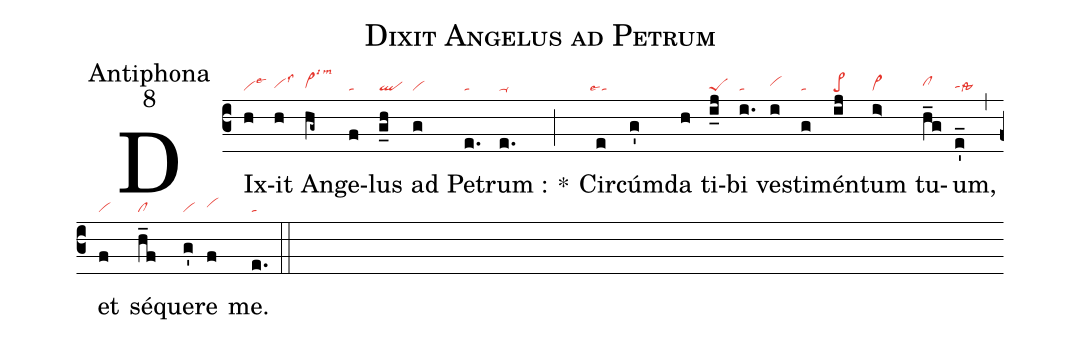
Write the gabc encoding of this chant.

name:Dixit Angelus ad Petrum;
office-part:Antiphona;
mode:8;
nabc-lines:1;
%%
(c3)
DIx(h|vilse3)it(h|vihglss3) An(hg~|vi>hglsi3lsm3)ge(f|ta)lus(g_h|ql) ad(g|vi) Pe(e.|ta)trum :(e.|ta-) *(;)
Cir(e|``talse1)cúm(g')da(h) ti(i_j|peS)bi(i.|ta) ve(i|vihh)sti(g|ta)mén(ij|pe>)tum(i>|vi>) tu(h_g|clhh)um,(e'_|tahglssta6) (,)
et(f|vi) sé(h_f|cl)que(g'|vi)re(f|vihh) me.(e.|ta) (::)
